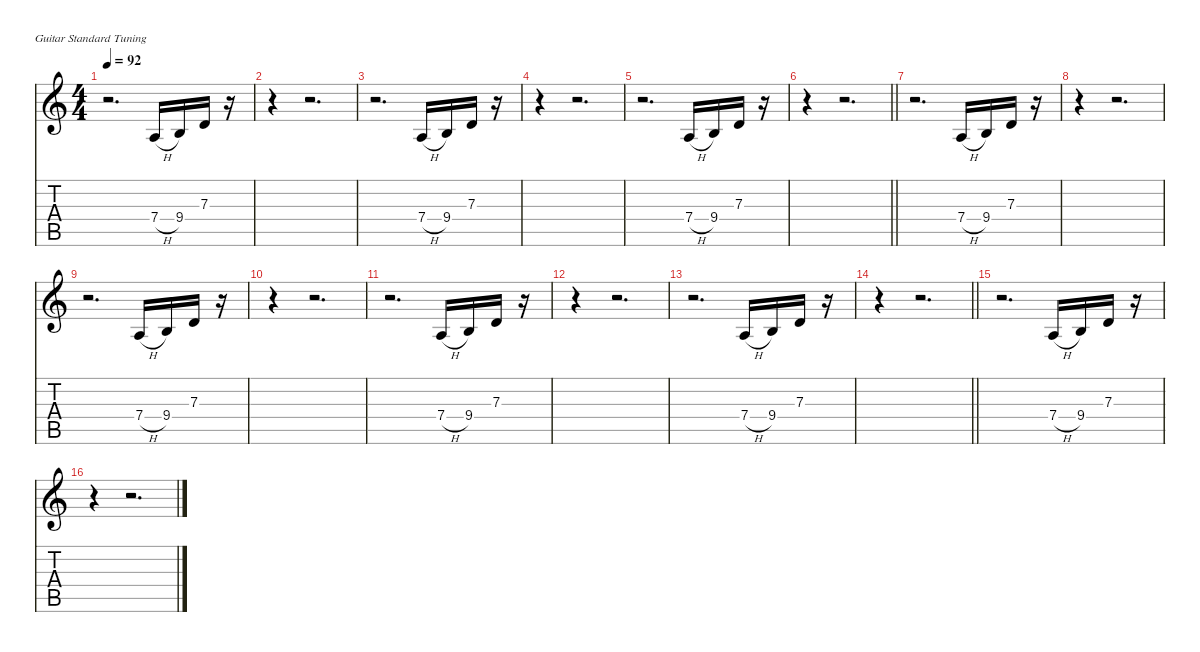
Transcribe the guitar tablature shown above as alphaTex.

\defaultSystemsLayout 4
\hideDynamics
\bracketExtendMode nobrackets
\singleTrackTrackNamePolicy hidden
\multiTrackTrackNamePolicy hidden
\firstSystemTrackNameMode fullname
\firstSystemTrackNameOrientation horizontal
\otherSystemsTrackNameOrientation horizontal
\track ("Other sounds" "fl.") {defaultSystemsLayout 8 instrument ocarina}
\staff {score tabs}
\tuning (E4 B3 G3 D3 A2 E2)
\ts (4 4)
\tempo 92
\clef g2
\ks c
r.2{d dy f beam Down} 7.4{h}.16{beam Up} 9.4.16{beam Up} 7.3.16{beam Up} r.16{beam Up} |
r.4{beam Down} r.2{d beam Down} |
r.2{d beam Down} 7.4{h}.16{beam Up} 9.4.16{beam Up} 7.3.16{beam Up} r.16{beam Up} |
r.4{beam Down} r.2{d beam Down} |
r.2{d beam Down} 7.4{h}.16{beam Up} 9.4.16{beam Up} 7.3.16{beam Up} r.16{beam Up} |
\barLineRight lightlight
r.4{beam Down} r.2{d beam Down} |
r.2{d beam Down} 7.4{h}.16{beam Up} 9.4.16{beam Up} 7.3.16{beam Up} r.16{beam Up} |
r.4{beam Down} r.2{d beam Down} |
r.2{d beam Down} 7.4{h}.16{beam Up} 9.4.16{beam Up} 7.3.16{beam Up} r.16{beam Up} |
r.4{beam Down} r.2{d beam Down} |
r.2{d beam Down} 7.4{h}.16{beam Up} 9.4.16{beam Up} 7.3.16{beam Up} r.16{beam Up} |
r.4{beam Down} r.2{d beam Down} |
r.2{d beam Down} 7.4{h}.16{beam Up} 9.4.16{beam Up} 7.3.16{beam Up} r.16{beam Up} |
\barLineRight lightlight
r.4{beam Down} r.2{d beam Down} |
r.2{d beam Down} 7.4{h}.16{beam Up} 9.4.16{beam Up} 7.3.16{beam Up} r.16{beam Up} |
r.4{beam Down} r.2{d beam Down}
